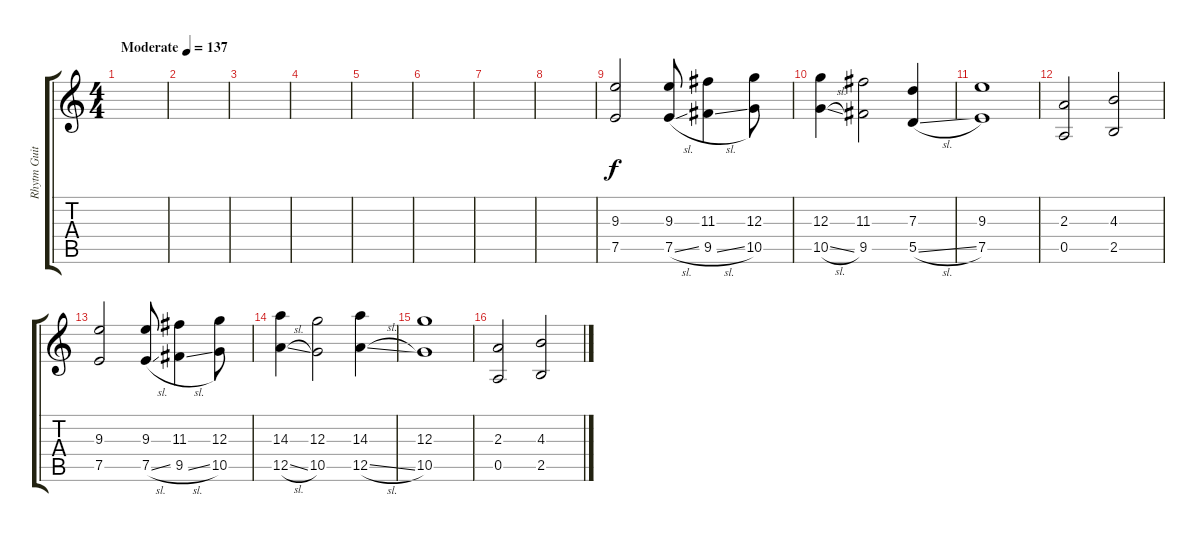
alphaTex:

\track ("Rhytm Guitar 2" "Rhytm Guit") {instrument overdrivenguitar}
\staff {score tabs}
\tuning (E4 B3 G3 D3 A2 E2) {hide}
\ts (4 4)
\tempo (137 "Moderate")
\clef g2
\ks c
|
|
|
|
|
|
|
|
(9.3 7.5).2 (9.3 7.5{sl}).8 (11.3 9.5{sl}).4 (12.3 10.5).8 |
(12.3 10.5{sl}).4 (11.3 9.5).2 (7.3 5.5{sl}).4 |
(9.3 7.5).1 |
(2.3 0.5).2 (4.3 2.5).2 |
(9.3 7.5).2 (9.3 7.5{sl}).8 (11.3 9.5{sl}).4 (12.3 10.5).8 |
(14.3 12.5{sl}).4 (12.3 10.5).2 (14.3 12.5{sl}).4 |
(12.3 10.5).1 |
(2.3 0.5).2 (4.3 2.5).2
